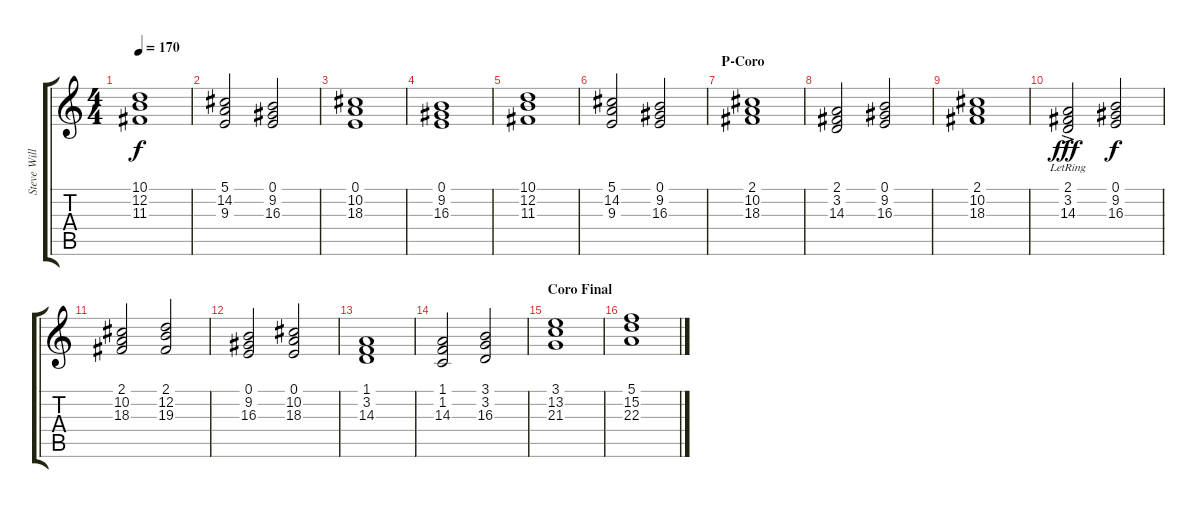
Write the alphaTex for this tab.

\track ("Steve Williams Coros" "Steve Will") {instrument choiraahs}
\staff {score tabs}
\tuning (E4 B3 G3 D3 A2 E2) {hide}
\ts (4 4)
\tempo 170
\clef g2
\ks c
(10.1 12.2 11.3).1{dy f} |
(5.1 14.2 9.3).2 (0.1 9.2 16.3).2 |
(0.1 10.2 18.3).1 |
(0.1 9.2 16.3).1 |
(10.1 12.2 11.3).1 |
(5.1 14.2 9.3).2 (0.1 9.2 16.3).2 |
\section ("" "P-Coro")
(2.1 10.2 18.3).1 |
(2.1 3.2 14.3).2 (0.1 9.2 16.3).2 |
(2.1 10.2 18.3).1 |
(2.1 3.2 14.3{ac lr}).2{dy fff} (0.1 9.2 16.3).2{dy f} |
(2.1 10.2 18.3).2 (2.1 12.2 19.3).2 |
(0.1 9.2 16.3).2 (0.1 10.2 18.3).2 |
(1.1 3.2 14.3).1 |
(1.1 1.2 14.3).2 (3.1 3.2 16.3).2 |
\section ("" "Coro Final")
(3.1 13.2 21.3).1 |
(5.1 15.2 22.3).1
